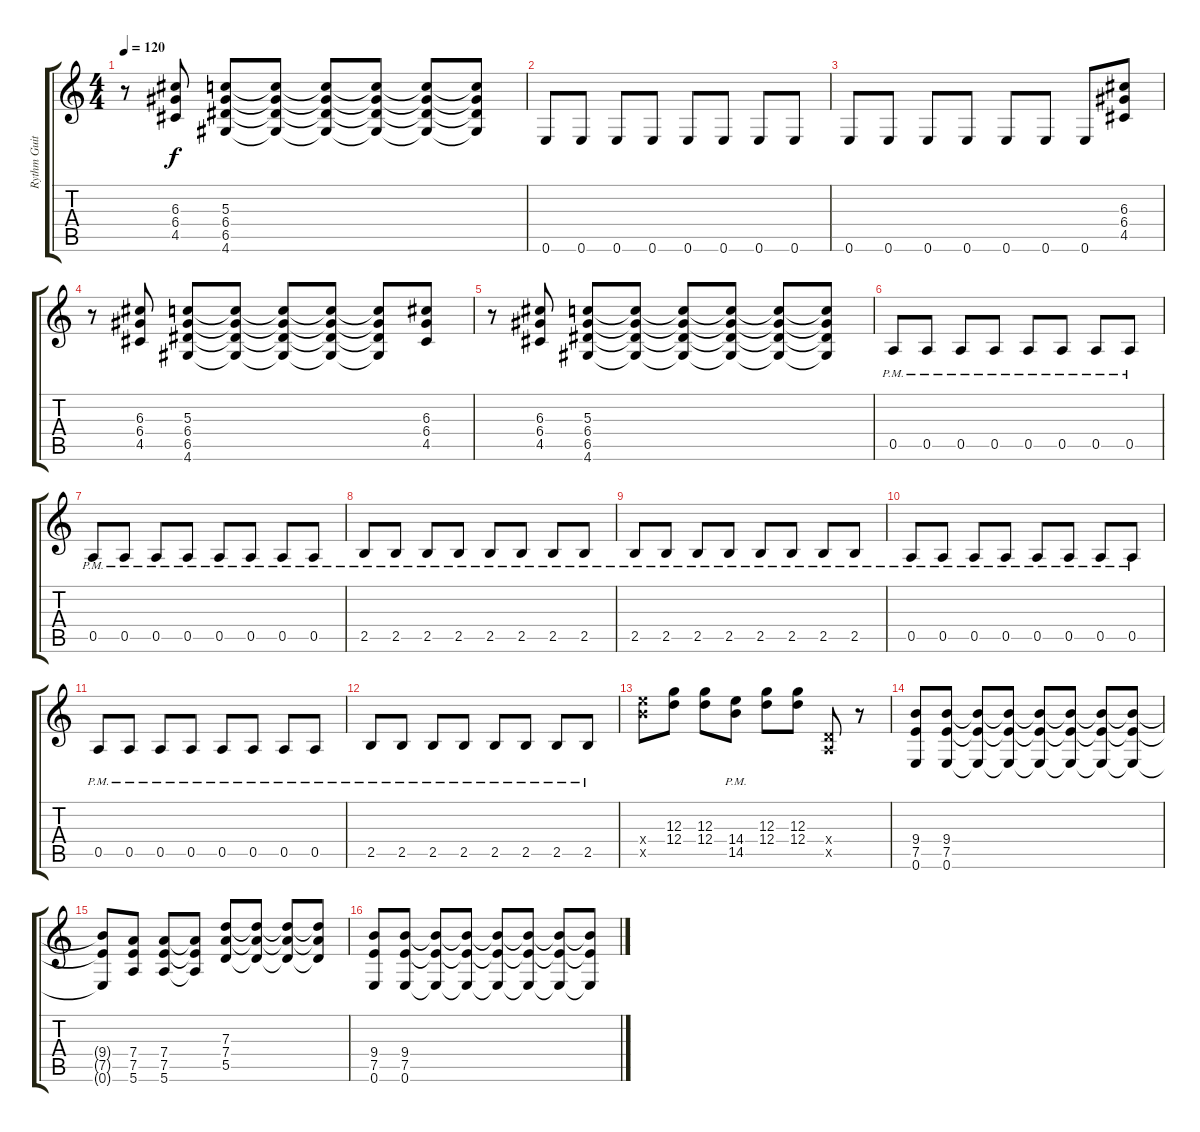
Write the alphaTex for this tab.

\track ("Rythm Guitar" "Rythm Guit") {instrument overdrivenguitar}
\staff {score tabs}
\tuning (E4 B3 G3 D3 A2 E2) {hide}
\ts (4 4)
\tempo 120
\clef g2
\ks c
r.8{dy f} (6.3 6.4 4.5).8 (5.3 6.4 6.5 4.6).8 (5.3{t} 6.4{t} 6.5{t} 4.6{t}).8 (5.3{t} 6.4{t} 6.5{t} 4.6{t}).8 (5.3{t} 6.4{t} 6.5{t} 4.6{t}).8 (5.3{t} 6.4{t} 6.5{t} 4.6{t}).8 (5.3{t} 6.4{t} 6.5{t} 4.6{t}).8 |
0.6.8 0.6.8 0.6.8 0.6.8 0.6.8 0.6.8 0.6.8 0.6.8 |
0.6.8 0.6.8 0.6.8 0.6.8 0.6.8 0.6.8 0.6.8 (6.3 6.4 4.5).8 |
r.8 (6.3 6.4 4.5).8 (5.3 6.4 6.5 4.6).8 (5.3{t} 6.4{t} 6.5{t} 4.6{t}).8 (5.3{t} 6.4{t} 6.5{t} 4.6{t}).8 (5.3{t} 6.4{t} 6.5{t} 4.6{t}).8 (5.3{t} 6.4{t} 6.5{t} 4.6{t}).8 (6.3 6.4 4.5).8 |
r.8 (6.3 6.4 4.5).8 (5.3 6.4 6.5 4.6).8 (5.3{t} 6.4{t} 6.5{t} 4.6{t}).8 (5.3{t} 6.4{t} 6.5{t} 4.6{t}).8 (5.3{t} 6.4{t} 6.5{t} 4.6{t}).8 (5.3{t} 6.4{t} 6.5{t} 4.6{t}).8 (5.3{t} 6.4{t} 6.5{t} 4.6{t}).8 |
0.5{pm}.8 0.5{pm}.8 0.5{pm}.8 0.5{pm}.8 0.5{pm}.8 0.5{pm}.8 0.5{pm}.8 0.5{pm}.8 |
0.5{pm}.8 0.5{pm}.8 0.5{pm}.8 0.5{pm}.8 0.5{pm}.8 0.5{pm}.8 0.5{pm}.8 0.5{pm}.8 |
2.5{pm}.8 2.5{pm}.8 2.5{pm}.8 2.5{pm}.8 2.5{pm}.8 2.5{pm}.8 2.5{pm}.8 2.5{pm}.8 |
2.5{pm}.8 2.5{pm}.8 2.5{pm}.8 2.5{pm}.8 2.5{pm}.8 2.5{pm}.8 2.5{pm}.8 2.5{pm}.8 |
0.5{pm}.8 0.5{pm}.8 0.5{pm}.8 0.5{pm}.8 0.5{pm}.8 0.5{pm}.8 0.5{pm}.8 0.5{pm}.8 |
0.5{pm}.8 0.5{pm}.8 0.5{pm}.8 0.5{pm}.8 0.5{pm}.8 0.5{pm}.8 0.5{pm}.8 0.5{pm}.8 |
2.5{pm}.8 2.5{pm}.8 2.5{pm}.8 2.5{pm}.8 2.5{pm}.8 2.5{pm}.8 2.5{pm}.8 2.5{pm}.8 |
(14.4{x} 14.5{x}).8 (12.3 12.4).8 (12.3 12.4).8 (14.4 14.5{pm}).8 (12.3 12.4).8 (12.3 12.4).8 (0.4{x} 0.5{x}).8 r.8 |
(9.4 7.5 0.6).8 (9.4 7.5 0.6).8 (9.4{t} 7.5{t} 0.6{t}).8 (9.4{t} 7.5{t} 0.6{t}).8 (9.4{t} 7.5{t} 0.6{t}).8 (9.4{t} 7.5{t} 0.6{t}).8 (9.4{t} 7.5{t} 0.6{t}).8 (9.4{t} 7.5{t} 0.6{t}).8 |
(9.4{t} 7.5{t} 0.6{t}).8 (7.4 7.5 5.6).8 (7.4 7.5 5.6).8 (7.4{t} 7.5{t} 5.6{t}).8 (7.3 7.4 5.5).8 (7.3{t} 7.4{t} 5.5{t}).8 (7.3{t} 7.4{t} 5.5{t}).8 (7.3{t} 7.4{t} 5.5{t}).8 |
(9.4 7.5 0.6).8 (9.4 7.5 0.6).8 (9.4{t} 7.5{t} 0.6{t}).8 (9.4{t} 7.5{t} 0.6{t}).8 (9.4{t} 7.5{t} 0.6{t}).8 (9.4{t} 7.5{t} 0.6{t}).8 (9.4{t} 7.5{t} 0.6{t}).8 (9.4{t} 7.5{t} 0.6{t}).8
